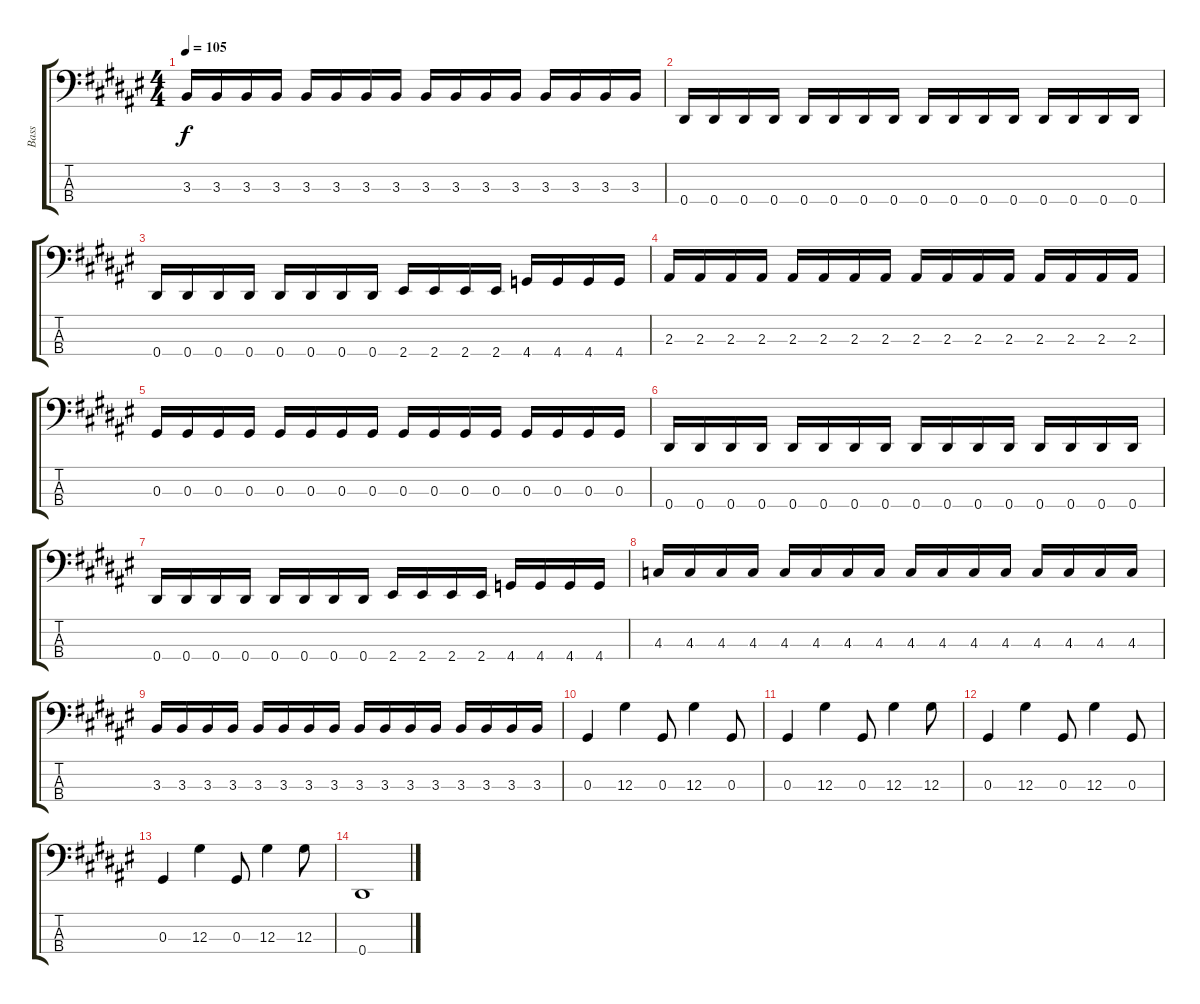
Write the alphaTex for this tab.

\track ("Bass" "Bass") {instrument electricbassfinger}
\staff {score tabs}
\tuning (Gb2 Db2 Ab1 Eb1) {hide}
\ts (4 4)
\tempo 105
\clef f4
\ks d#minor
3.3.16{dy f} 3.3.16 3.3.16 3.3.16 3.3.16 3.3.16 3.3.16 3.3.16 3.3.16 3.3.16 3.3.16 3.3.16 3.3.16 3.3.16 3.3.16 3.3.16 |
0.4.16 0.4.16 0.4.16 0.4.16 0.4.16 0.4.16 0.4.16 0.4.16 0.4.16 0.4.16 0.4.16 0.4.16 0.4.16 0.4.16 0.4.16 0.4.16 |
0.4.16 0.4.16 0.4.16 0.4.16 0.4.16 0.4.16 0.4.16 0.4.16 2.4.16 2.4.16 2.4.16 2.4.16 4.4.16 4.4.16 4.4.16 4.4.16 |
2.3.16 2.3.16 2.3.16 2.3.16 2.3.16 2.3.16 2.3.16 2.3.16 2.3.16 2.3.16 2.3.16 2.3.16 2.3.16 2.3.16 2.3.16 2.3.16 |
0.3.16 0.3.16 0.3.16 0.3.16 0.3.16 0.3.16 0.3.16 0.3.16 0.3.16 0.3.16 0.3.16 0.3.16 0.3.16 0.3.16 0.3.16 0.3.16 |
0.4.16 0.4.16 0.4.16 0.4.16 0.4.16 0.4.16 0.4.16 0.4.16 0.4.16 0.4.16 0.4.16 0.4.16 0.4.16 0.4.16 0.4.16 0.4.16 |
0.4.16 0.4.16 0.4.16 0.4.16 0.4.16 0.4.16 0.4.16 0.4.16 2.4.16 2.4.16 2.4.16 2.4.16 4.4.16 4.4.16 4.4.16 4.4.16 |
4.3.16 4.3.16 4.3.16 4.3.16 4.3.16 4.3.16 4.3.16 4.3.16 4.3.16 4.3.16 4.3.16 4.3.16 4.3.16 4.3.16 4.3.16 4.3.16 |
3.3.16 3.3.16 3.3.16 3.3.16 3.3.16 3.3.16 3.3.16 3.3.16 3.3.16 3.3.16 3.3.16 3.3.16 3.3.16 3.3.16 3.3.16 3.3.16 |
0.3.4 12.3.4 0.3.8 12.3.4 0.3.8 |
0.3.4 12.3.4 0.3.8 12.3.4 12.3.8 |
0.3.4 12.3.4 0.3.8 12.3.4 0.3.8 |
0.3.4 12.3.4 0.3.8 12.3.4 12.3.8 |
0.4.1
